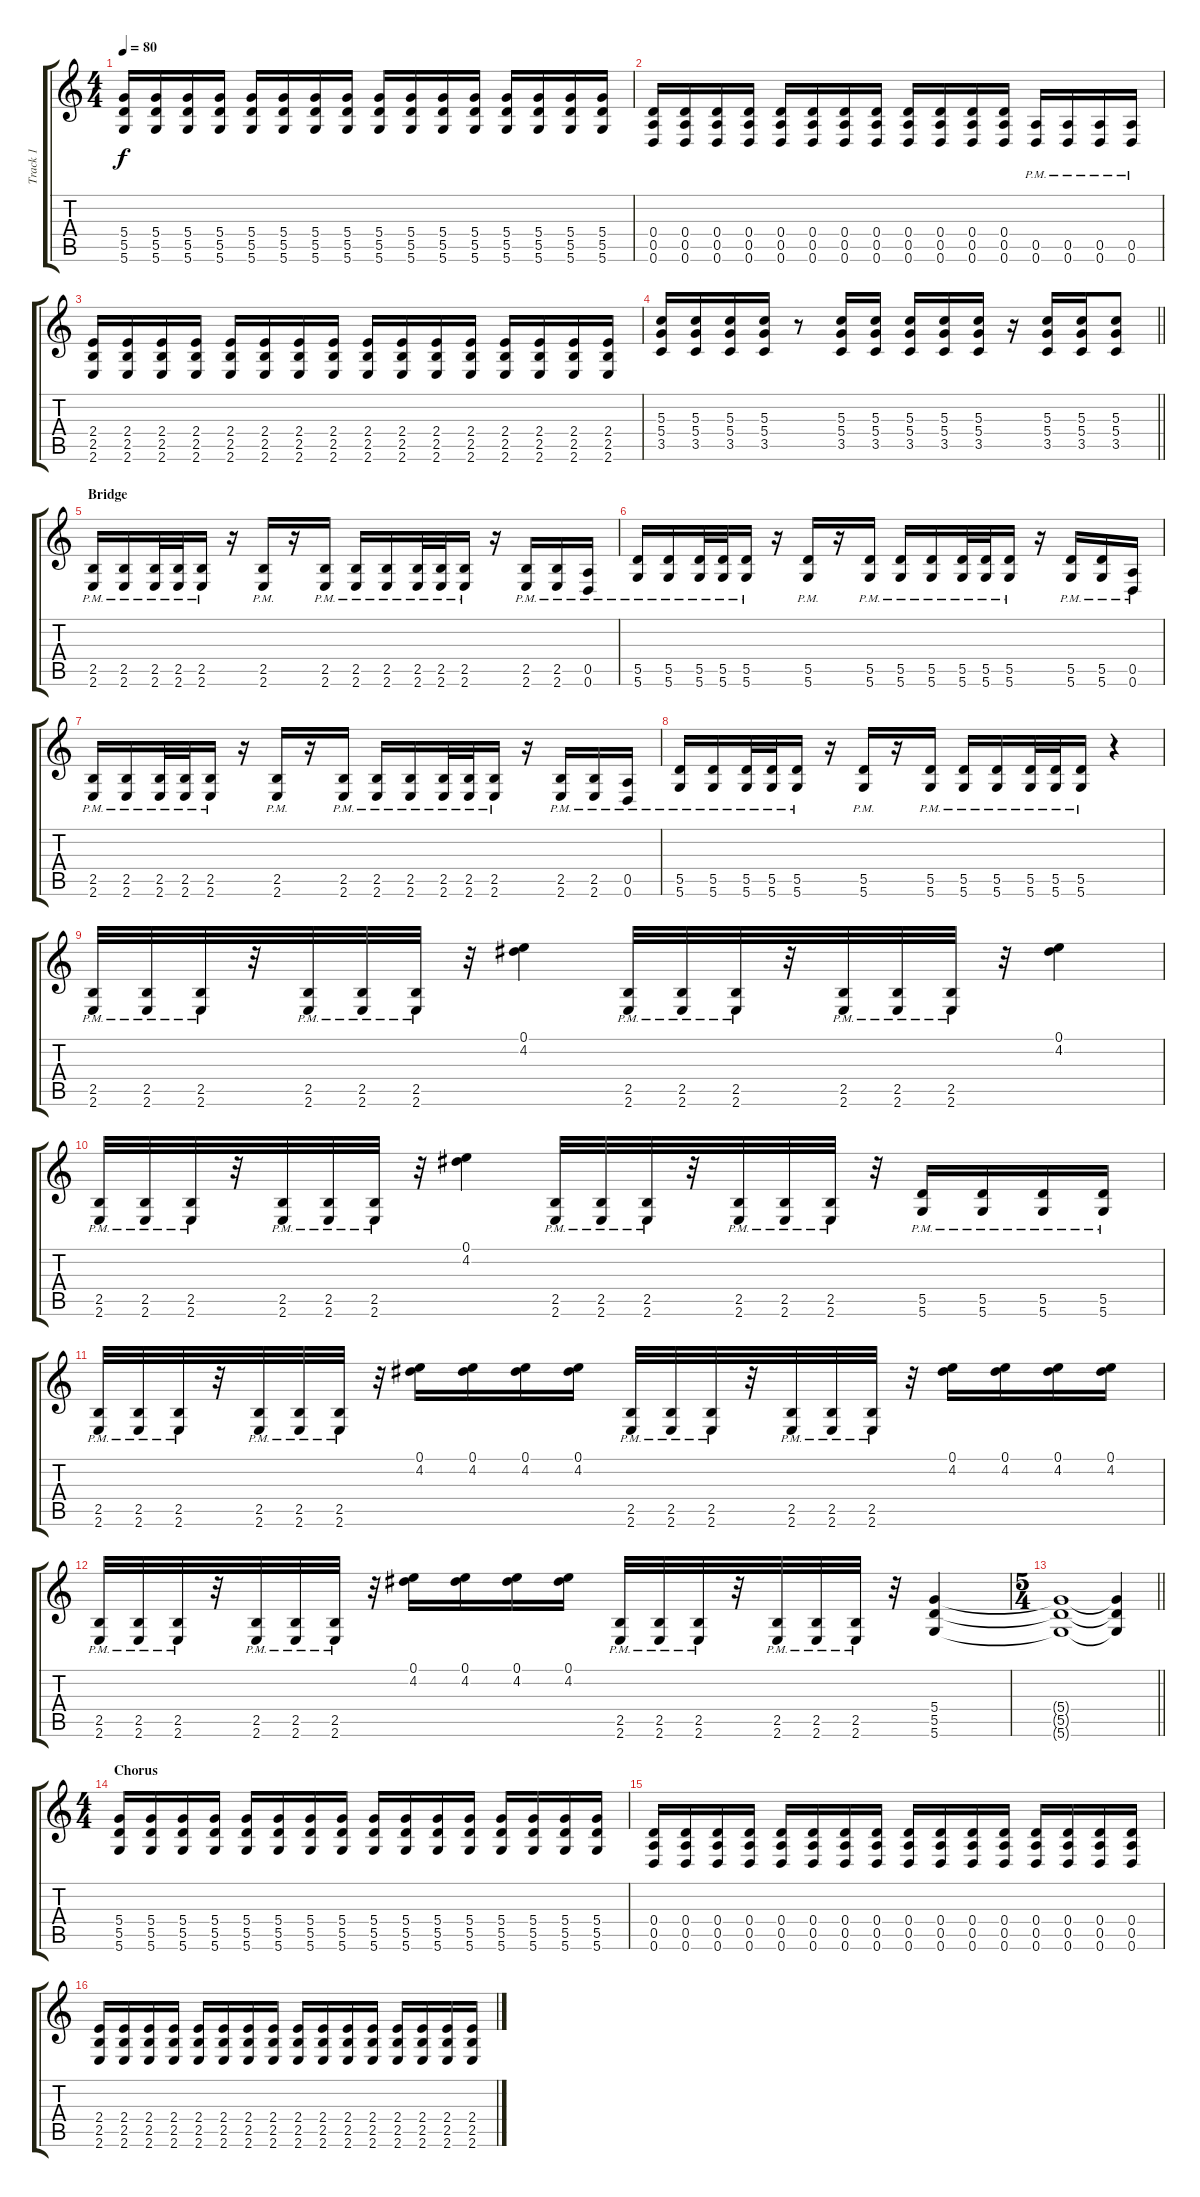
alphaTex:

\track ("Track 1" "Track 1") {instrument overdrivenguitar}
\staff {score tabs}
\tuning (E4 B3 G3 D3 A2 D2) {hide}
\ts (4 4)
\tempo 80
\clef g2
\ks c
(5.4 5.5 5.6).16{dy f} (5.4 5.5 5.6).16 (5.4 5.5 5.6).16 (5.4 5.5 5.6).16 (5.4 5.5 5.6).16 (5.4 5.5 5.6).16 (5.4 5.5 5.6).16 (5.4 5.5 5.6).16 (5.4 5.5 5.6).16 (5.4 5.5 5.6).16 (5.4 5.5 5.6).16 (5.4 5.5 5.6).16 (5.4 5.5 5.6).16 (5.4 5.5 5.6).16 (5.4 5.5 5.6).16 (5.4 5.5 5.6).16 |
(0.4 0.5 0.6).16 (0.4 0.5 0.6).16 (0.4 0.5 0.6).16 (0.4 0.5 0.6).16 (0.4 0.5 0.6).16 (0.4 0.5 0.6).16 (0.4 0.5 0.6).16 (0.4 0.5 0.6).16 (0.4 0.5 0.6).16 (0.4 0.5 0.6).16 (0.4 0.5 0.6).16 (0.4 0.5 0.6).16 (0.5{pm} 0.6{pm}).16 (0.5{pm} 0.6{pm}).16 (0.5{pm} 0.6{pm}).16 (0.5{pm} 0.6{pm}).16 |
(2.4 2.5 2.6).16 (2.4 2.5 2.6).16 (2.4 2.5 2.6).16 (2.4 2.5 2.6).16 (2.4 2.5 2.6).16 (2.4 2.5 2.6).16 (2.4 2.5 2.6).16 (2.4 2.5 2.6).16 (2.4 2.5 2.6).16 (2.4 2.5 2.6).16 (2.4 2.5 2.6).16 (2.4 2.5 2.6).16 (2.4 2.5 2.6).16 (2.4 2.5 2.6).16 (2.4 2.5 2.6).16 (2.4 2.5 2.6).16 |
\barLineRight lightlight
(5.3 5.4 3.5).16 (5.3 5.4 3.5).16 (5.3 5.4 3.5).16 (5.3 5.4 3.5).16 r.8 (5.3 5.4 3.5).16 (5.3 5.4 3.5).16 (5.3 5.4 3.5).16 (5.3 5.4 3.5).16 (5.3 5.4 3.5).16 r.16 (5.3 5.4 3.5).16 (5.3 5.4 3.5).16 (5.3 5.4 3.5).8 |
\section ("" "Bridge")
(2.5{pm} 2.6{pm}).16 (2.5{pm} 2.6{pm}).16 (2.5{pm} 2.6{pm}).32 (2.5{pm} 2.6{pm}).32 (2.5{pm} 2.6{pm}).16 r.16 (2.5{pm} 2.6{pm}).16 r.16 (2.5{pm} 2.6{pm}).16 (2.5{pm} 2.6{pm}).16 (2.5{pm} 2.6{pm}).16 (2.5{pm} 2.6{pm}).32 (2.5{pm} 2.6{pm}).32 (2.5{pm} 2.6{pm}).16 r.16 (2.5{pm} 2.6{pm}).16 (2.5{pm} 2.6{pm}).16 (0.5{pm} 0.6{pm}).16 |
(5.5{pm} 5.6{pm}).16 (5.5{pm} 5.6{pm}).16 (5.5{pm} 5.6{pm}).32 (5.5{pm} 5.6{pm}).32 (5.5{pm} 5.6{pm}).16 r.16 (5.5{pm} 5.6{pm}).16 r.16 (5.5{pm} 5.6{pm}).16 (5.5{pm} 5.6{pm}).16 (5.5{pm} 5.6{pm}).16 (5.5{pm} 5.6{pm}).32 (5.5{pm} 5.6{pm}).32 (5.5{pm} 5.6{pm}).16 r.16 (5.5{pm} 5.6{pm}).16 (5.5{pm} 5.6{pm}).16 (0.5{pm} 0.6{pm}).16 |
(2.5{pm} 2.6{pm}).16 (2.5{pm} 2.6{pm}).16 (2.5{pm} 2.6{pm}).32 (2.5{pm} 2.6{pm}).32 (2.5{pm} 2.6{pm}).16 r.16 (2.5{pm} 2.6{pm}).16 r.16 (2.5{pm} 2.6{pm}).16 (2.5{pm} 2.6{pm}).16 (2.5{pm} 2.6{pm}).16 (2.5{pm} 2.6{pm}).32 (2.5{pm} 2.6{pm}).32 (2.5{pm} 2.6{pm}).16 r.16 (2.5{pm} 2.6{pm}).16 (2.5{pm} 2.6{pm}).16 (0.5{pm} 0.6{pm}).16 |
(5.5{pm} 5.6{pm}).16 (5.5{pm} 5.6{pm}).16 (5.5{pm} 5.6{pm}).32 (5.5{pm} 5.6{pm}).32 (5.5{pm} 5.6{pm}).16 r.16 (5.5{pm} 5.6{pm}).16 r.16 (5.5{pm} 5.6{pm}).16 (5.5{pm} 5.6{pm}).16 (5.5{pm} 5.6{pm}).16 (5.5{pm} 5.6{pm}).32 (5.5{pm} 5.6{pm}).32 (5.5{pm} 5.6{pm}).16 r.4 |
(2.5{pm} 2.6{pm}).32 (2.5{pm} 2.6{pm}).32 (2.5{pm} 2.6{pm}).32 r.32 (2.5{pm} 2.6{pm}).32 (2.5{pm} 2.6{pm}).32 (2.5{pm} 2.6{pm}).32 r.32 (0.1 4.2).4 (2.5{pm} 2.6{pm}).32 (2.5{pm} 2.6{pm}).32 (2.5{pm} 2.6{pm}).32 r.32 (2.5{pm} 2.6{pm}).32 (2.5{pm} 2.6{pm}).32 (2.5{pm} 2.6{pm}).32 r.32 (0.1 4.2).4 |
(2.5{pm} 2.6{pm}).32 (2.5{pm} 2.6{pm}).32 (2.5{pm} 2.6{pm}).32 r.32 (2.5{pm} 2.6{pm}).32 (2.5{pm} 2.6{pm}).32 (2.5{pm} 2.6{pm}).32 r.32 (0.1 4.2).4 (2.5{pm} 2.6{pm}).32 (2.5{pm} 2.6{pm}).32 (2.5{pm} 2.6{pm}).32 r.32 (2.5{pm} 2.6{pm}).32 (2.5{pm} 2.6{pm}).32 (2.5{pm} 2.6{pm}).32 r.32 (5.5{pm} 5.6{pm}).16 (5.5{pm} 5.6{pm}).16 (5.5{pm} 5.6{pm}).16 (5.5{pm} 5.6{pm}).16 |
(2.5{pm} 2.6{pm}).32 (2.5{pm} 2.6{pm}).32 (2.5{pm} 2.6{pm}).32 r.32 (2.5{pm} 2.6{pm}).32 (2.5{pm} 2.6{pm}).32 (2.5{pm} 2.6{pm}).32 r.32 (0.1 4.2).16 (0.1 4.2).16 (0.1 4.2).16 (0.1 4.2).16 (2.5{pm} 2.6{pm}).32 (2.5{pm} 2.6{pm}).32 (2.5{pm} 2.6{pm}).32 r.32 (2.5{pm} 2.6{pm}).32 (2.5{pm} 2.6{pm}).32 (2.5{pm} 2.6{pm}).32 r.32 (0.1 4.2).16 (0.1 4.2).16 (0.1 4.2).16 (0.1 4.2).16 |
(2.5{pm} 2.6{pm}).32 (2.5{pm} 2.6{pm}).32 (2.5{pm} 2.6{pm}).32 r.32 (2.5{pm} 2.6{pm}).32 (2.5{pm} 2.6{pm}).32 (2.5{pm} 2.6{pm}).32 r.32 (0.1 4.2).16 (0.1 4.2).16 (0.1 4.2).16 (0.1 4.2).16 (2.5{pm} 2.6{pm}).32 (2.5{pm} 2.6{pm}).32 (2.5{pm} 2.6{pm}).32 r.32 (2.5{pm} 2.6{pm}).32 (2.5{pm} 2.6{pm}).32 (2.5{pm} 2.6{pm}).32 r.32 (5.4 5.5 5.6).4 |
\ts (5 4)
\barLineRight lightlight
(5.4{t} 5.5{t} 5.6{t}).1 (5.4{t} 5.5{t} 5.6{t}).4 |
\ts (4 4)
\section ("" "Chorus")
(5.4 5.5 5.6).16 (5.4 5.5 5.6).16 (5.4 5.5 5.6).16 (5.4 5.5 5.6).16 (5.4 5.5 5.6).16 (5.4 5.5 5.6).16 (5.4 5.5 5.6).16 (5.4 5.5 5.6).16 (5.4 5.5 5.6).16 (5.4 5.5 5.6).16 (5.4 5.5 5.6).16 (5.4 5.5 5.6).16 (5.4 5.5 5.6).16 (5.4 5.5 5.6).16 (5.4 5.5 5.6).16 (5.4 5.5 5.6).16 |
(0.4 0.5 0.6).16 (0.4 0.5 0.6).16 (0.4 0.5 0.6).16 (0.4 0.5 0.6).16 (0.4 0.5 0.6).16 (0.4 0.5 0.6).16 (0.4 0.5 0.6).16 (0.4 0.5 0.6).16 (0.4 0.5 0.6).16 (0.4 0.5 0.6).16 (0.4 0.5 0.6).16 (0.4 0.5 0.6).16 (0.4 0.5 0.6).16 (0.4 0.5 0.6).16 (0.4 0.5 0.6).16 (0.4 0.5 0.6).16 |
(2.4 2.5 2.6).16 (2.4 2.5 2.6).16 (2.4 2.5 2.6).16 (2.4 2.5 2.6).16 (2.4 2.5 2.6).16 (2.4 2.5 2.6).16 (2.4 2.5 2.6).16 (2.4 2.5 2.6).16 (2.4 2.5 2.6).16 (2.4 2.5 2.6).16 (2.4 2.5 2.6).16 (2.4 2.5 2.6).16 (2.4 2.5 2.6).16 (2.4 2.5 2.6).16 (2.4 2.5 2.6).16 (2.4 2.5 2.6).16
